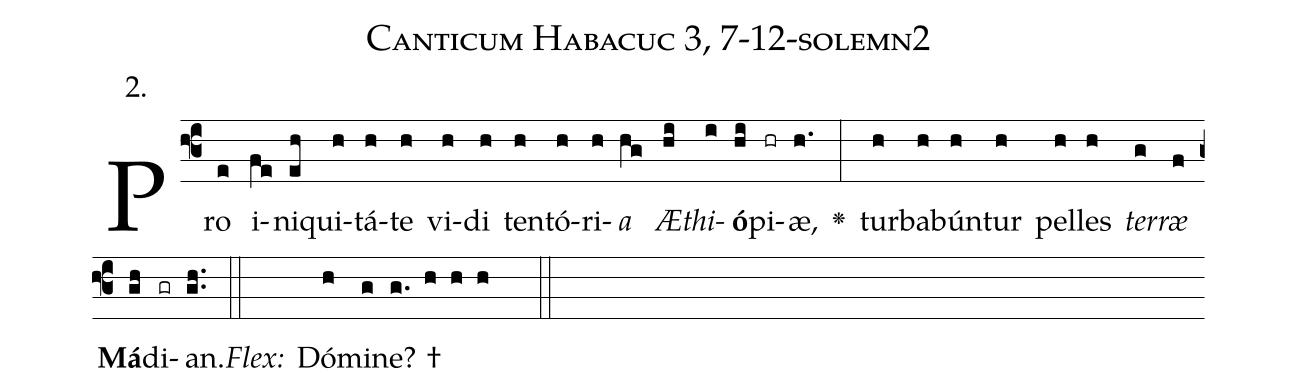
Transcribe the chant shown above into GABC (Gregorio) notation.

name: Canticum Habacuc 3, 7-12-solemn2;
annotation: 2.;
%%
(f3)Pro(e) i(fe)ni(eh)qui(h)tá(h)te(h) vi(h)di(h) ten(h)tó(h)ri(h)<i>a</i>(hg) <i>Æ</i>(hi)<i>thi</i>(i)<b>ó</b>(hi)pi(hr)æ,(h.) <v>\greheightstar</v>(:) tur(h)ba(h)bún(h)tur(h) pel(h)les(h) <i>ter</i>(g)<i>ræ</i>(f) <b>Má</b>(gh)di(gr)an.(gh..) (::)
<i>Flex:</i>()  Dó(h)mi(g)ne? †(g. h h h  ::)

%E(h) u(h) o(g) u(f) a(gh) e.(gh..) (::)
